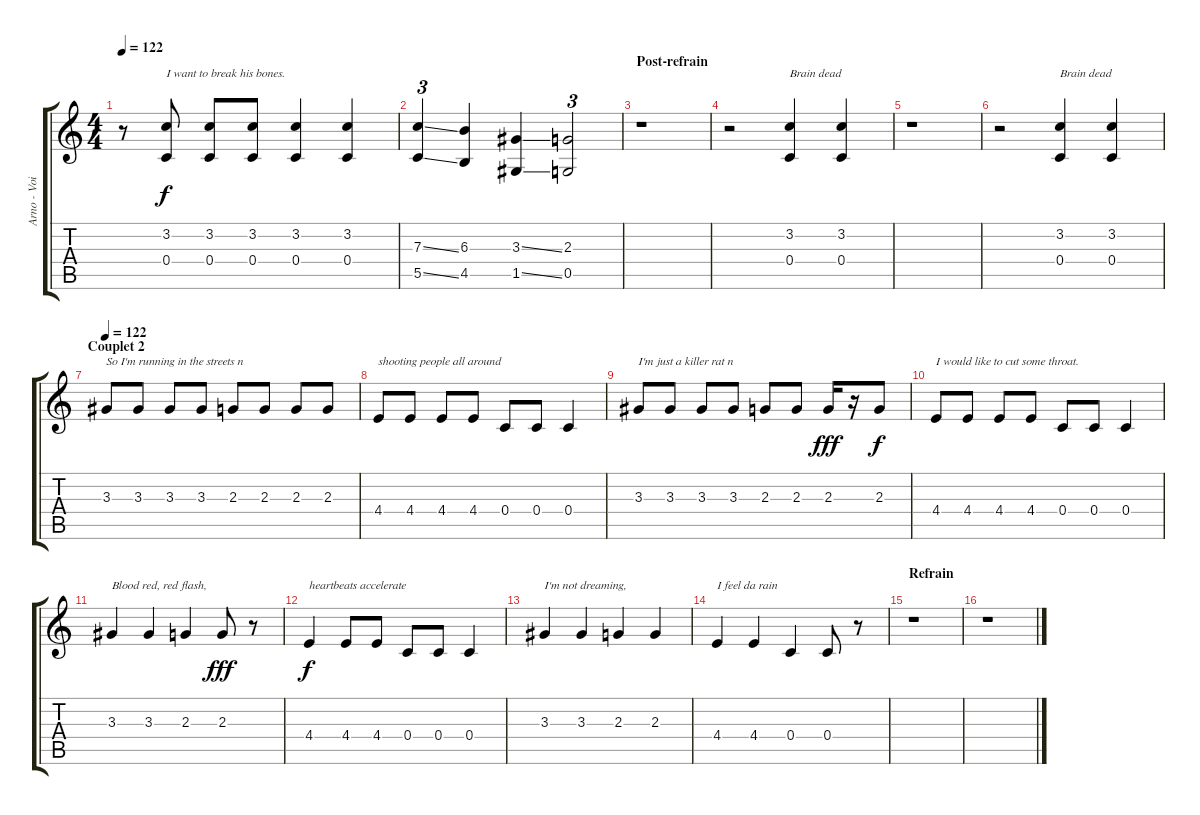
\track ("Arno - Voix" "Arno - Voi") {instrument contrabass}
\staff {score tabs}
\tuning (D4 A3 F3 C3 G2 C2) {hide}
\ts (4 4)
\tempo 122
\clef g2
\ks c
r.8{dy f} (3.2 0.4).8{txt "I want to break his bones."} (3.2 0.4).8 (3.2 0.4).8 (3.2 0.4).4 (3.2 0.4).4 |
(7.3{ss} 5.5{ss}).4{tu (3 2)} (6.3 4.5).4 (3.3{ss} 1.5{ss}).4 (2.3 0.5).2{tu (3 2)} |
\section ("" "Post-refrain")
r.1 |
r.2 (3.2 0.4).4{txt "Brain dead"} (3.2 0.4).4 |
r.1 |
r.2 (3.2 0.4).4{txt "Brain dead"} (3.2 0.4).4 |
\section ("" "Couplet 2")
\tempo 122
3.3.8{txt "So I'm running in the streets n" volume 12 balance 8 instrument contrabass} 3.3.8 3.3.8 3.3.8 2.3.8 2.3.8 2.3.8 2.3.8 |
4.4.8{txt "shooting people all around"} 4.4.8 4.4.8 4.4.8 0.4.8 0.4.8 0.4.4 |
3.3.8{txt "I'm just a killer rat n"} 3.3.8 3.3.8 3.3.8 2.3.8 2.3.8 2.3.16{dy fff} r.16 2.3.8{dy f} |
4.4.8{txt "I would like to cut some throat."} 4.4.8 4.4.8 4.4.8 0.4.8 0.4.8 0.4.4 |
3.3.4{txt "Blood red, red flash,"} 3.3.4 2.3.4 2.3.8{dy fff} r.8 |
4.4.4{txt "heartbeats accelerate" dy f} 4.4.8 4.4.8 0.4.8 0.4.8 0.4.4 |
3.3.4{txt "I'm not dreaming,"} 3.3.4 2.3.4 2.3.4 |
4.4.4{txt "I feel da rain"} 4.4.4 0.4.4 0.4.8 r.8 |
\section ("" "Refrain")
r.1 |
r.1
